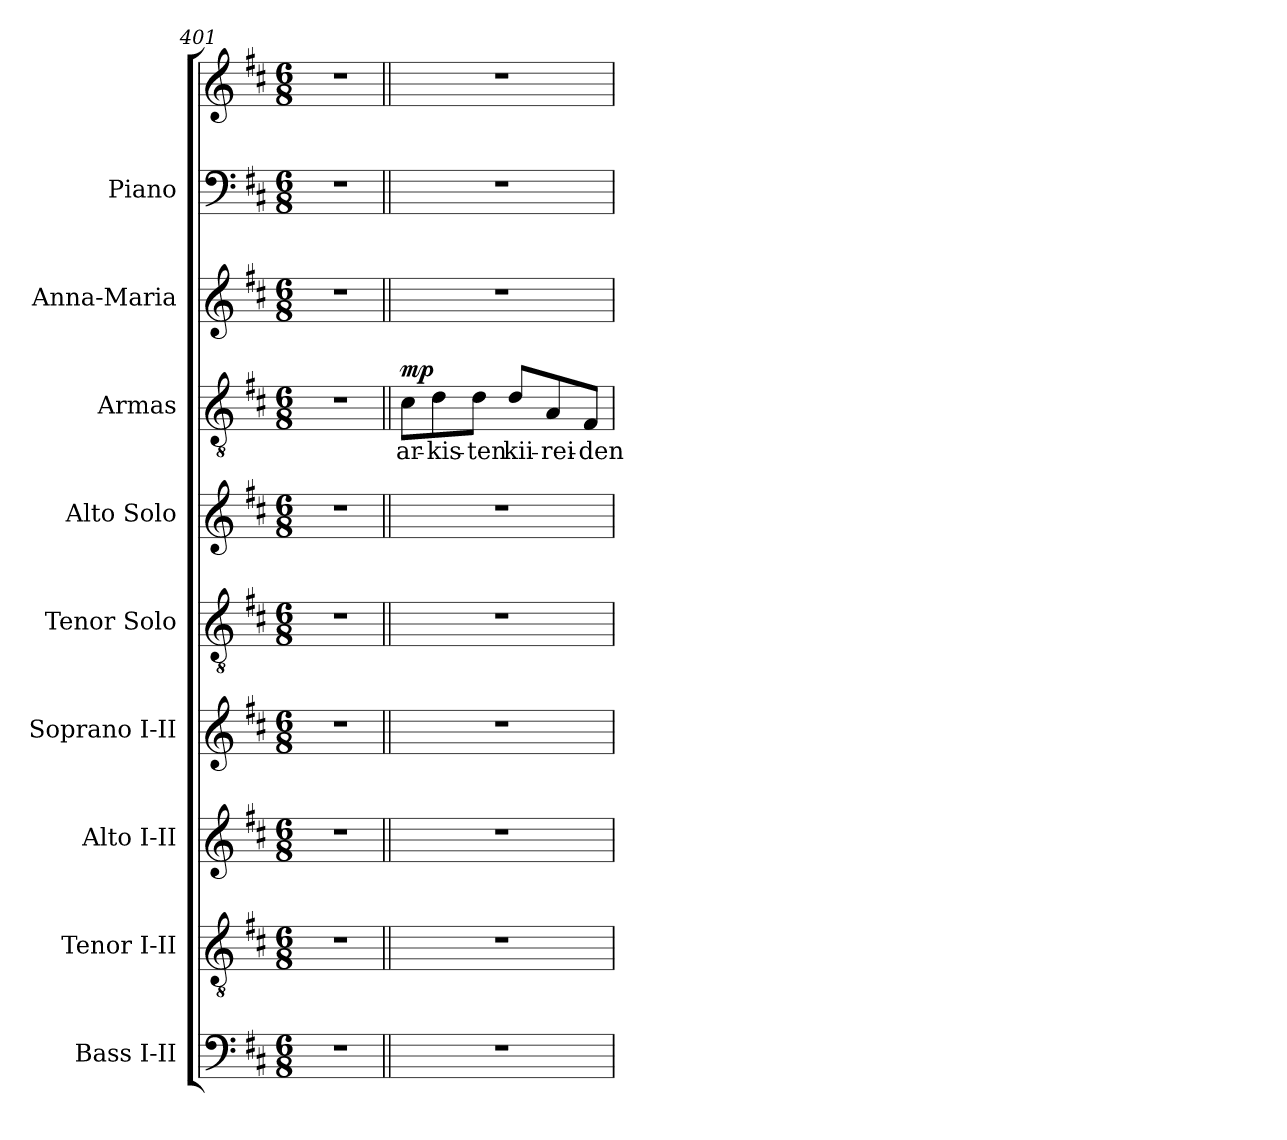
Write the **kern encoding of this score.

**kern	**kern	**kern	**kern	**kern	**kern	**kern	**text	**dynam	**kern	**kern	**kern
*part9	*part8	*part7	*part6	*part5	*part4	*part3	*part3	*part3	*part2	*part1	*part1
*staff10	*staff9	*staff8	*staff7	*staff6	*staff5	*staff4	*staff4	*staff4	*staff3	*staff2	*staff1
*I"Bass I-II	*I"Tenor I-II	*I"Alto I-II	*I"Soprano I-II	*I"Tenor Solo	*I"Alto Solo	*I"Armas	*	*	*I"Anna-Maria	*I"Piano	*
*I'B.	*I'T.	*I'A.	*I'S.	*I'T. Solo	*I'A. Solo	*I'Armas	*	*	*I'A-M	*I'Pno.	*
*clefF4	*clefGv2	*clefG2	*clefG2	*clefGv2	*clefG2	*clefGv2	*	*	*clefG2	*clefF4	*clefG2
*	*ITrd7c12	*	*	*ITrd7c12	*	*ITrd7c12	*	*	*	*	*
*k[f#c#]	*k[f#c#]	*k[f#c#]	*k[f#c#]	*k[f#c#]	*k[f#c#]	*k[f#c#]	*	*	*k[f#c#]	*k[f#c#]	*k[f#c#]
*D:	*D:	*D:	*D:	*D:	*D:	*D:	*	*	*D:	*D:	*D:
*M6/8	*M6/8	*M6/8	*M6/8	*M6/8	*M6/8	*M6/8	*	*	*M6/8	*M6/8	*M6/8
=401	=401	=401	=401	=401	=401	=401	=401	=401	=401	=401	=401
2.r	2.r	2.r	2.r	2.r	2.r	2.r	.	.	2.r	2.r	2.r
=402||	=402||	=402||	=402||	=402||	=402||	=402||	=402||	=402||	=402||	=402||	=402||
!LO:N:vis=1	!LO:N:vis=1	!LO:N:vis=1	!LO:N:vis=1	!LO:N:vis=1	!LO:N:vis=1	!	!	!	!	!	!
!	!	!	!	!	!	!	!LO:LY:b:color=#000000	!	!LO:N:vis=1	!LO:N:vis=1	!LO:N:vis=1
2.r	2.r	2.r	2.r	2.r	2.r	8C#i\L	ar-	mp	2.r	2.r	2.r
!	!	!	!	!	!	!	!LO:LY:b:color=#000000	!	!	!	!
.	.	.	.	.	.	8Di\	-kis-	.	.	.	.
!	!	!	!	!	!	!	!LO:LY:b:color=#000000	!	!	!	!
.	.	.	.	.	.	8Di\J	-ten	.	.	.	.
!	!	!	!	!	!	!	!LO:LY:b:color=#000000	!	!	!	!
.	.	.	.	.	.	8Di/L	kii-	.	.	.	.
!	!	!	!	!	!	!	!LO:LY:b:color=#000000	!	!	!	!
.	.	.	.	.	.	8AAi/	-rei-	.	.	.	.
!	!	!	!	!	!	!	!LO:LY:b:color=#000000	!	!	!	!
.	.	.	.	.	.	8FF#i/J	-den	.	.	.	.
=	=	=	=	=	=	=	=	=	=	=	=
*-	*-	*-	*-	*-	*-	*-	*-	*-	*-	*-	*-
